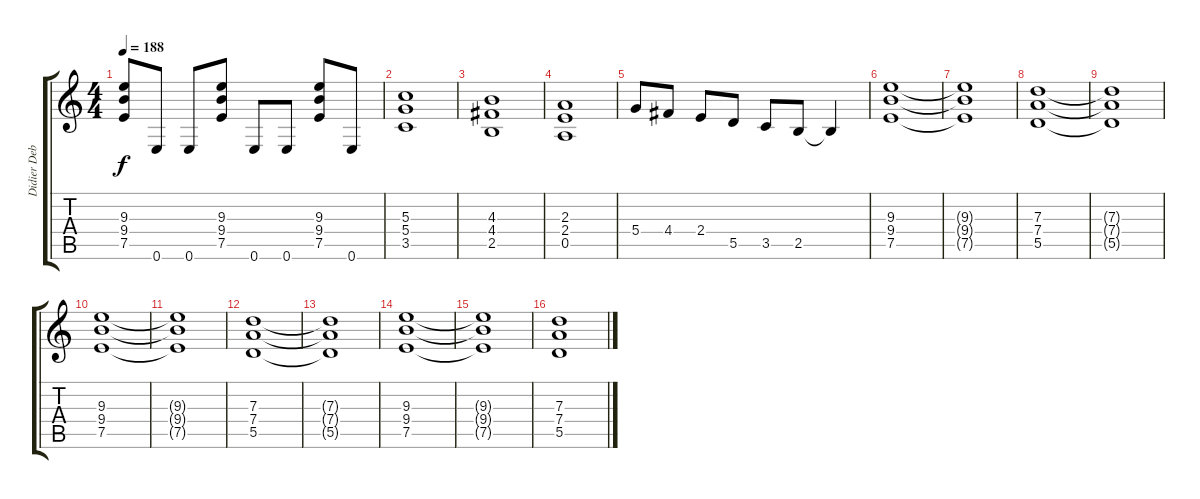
\track ("Didier Deboffe" "Didier Deb") {instrument distortionguitar}
\staff {score tabs}
\tuning (E4 B3 G3 D3 A2 E2) {hide}
\ts (4 4)
\tempo 188
\clef g2
\ks c
(9.3 9.4 7.5).8{dy f} 0.6.8 0.6.8 (9.3 9.4 7.5).8 0.6.8 0.6.8 (9.3 9.4 7.5).8 0.6.8 |
(5.3 5.4 3.5).1 |
(4.3 4.4 2.5).1 |
(2.3 2.4 0.5).1 |
5.4.8 4.4.8 2.4.8 5.5.8 3.5.8 2.5.8 2.5{t}.4 |
(9.3 9.4 7.5).1 |
(9.3{t} 9.4{t} 7.5{t}).1 |
(7.3 7.4 5.5).1 |
(7.3{t} 7.4{t} 5.5{t}).1 |
(9.3 9.4 7.5).1 |
(9.3{t} 9.4{t} 7.5{t}).1 |
(7.3 7.4 5.5).1 |
(7.3{t} 7.4{t} 5.5{t}).1 |
(9.3 9.4 7.5).1 |
(9.3{t} 9.4{t} 7.5{t}).1 |
(7.3 7.4 5.5).1
